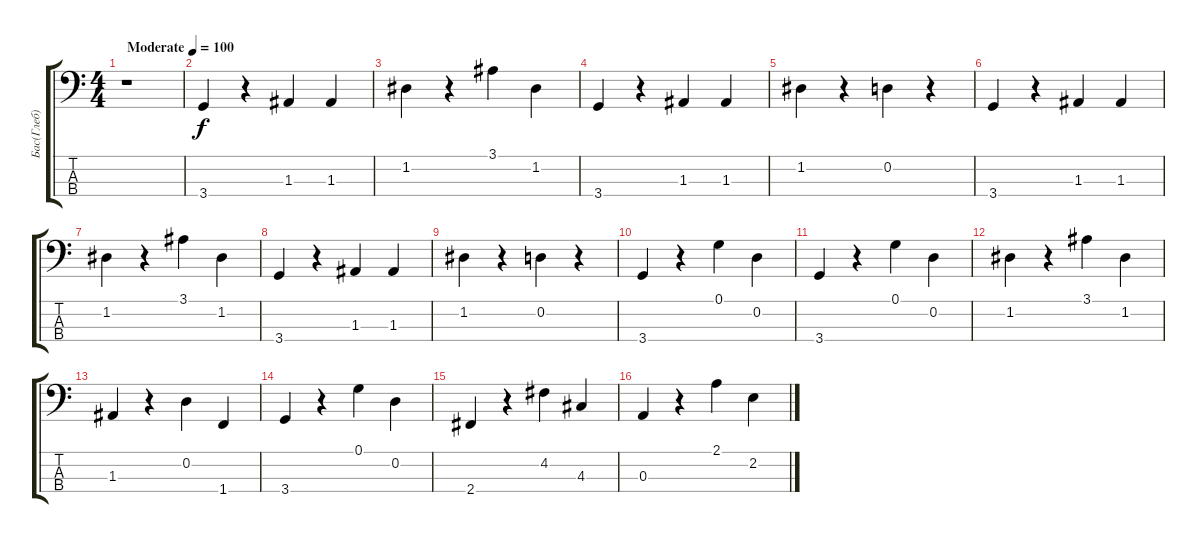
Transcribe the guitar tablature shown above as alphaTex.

\track ("Бас(Глеб)" "Бас(Глеб)") {instrument slapbass1}
\staff {score tabs}
\tuning (G2 D2 A1 E1) {hide}
\ts (4 4)
\tempo (100 "Moderate")
\clef f4
\ks c
r.1{dy f instrument slapbass1} |
3.4.4 r.4 1.3.4 1.3.4 |
1.2.4 r.4 3.1.4 1.2.4 |
3.4.4 r.4 1.3.4 1.3.4 |
1.2.4 r.4 0.2.4 r.4 |
3.4.4 r.4 1.3.4 1.3.4 |
1.2.4 r.4 3.1.4 1.2.4 |
3.4.4 r.4 1.3.4 1.3.4 |
1.2.4 r.4 0.2.4 r.4 |
3.4.4 r.4 0.1.4 0.2.4 |
3.4.4 r.4 0.1.4 0.2.4 |
1.2.4 r.4 3.1.4 1.2.4 |
1.3.4 r.4 0.2.4 1.4.4 |
3.4.4 r.4 0.1.4 0.2.4 |
2.4.4 r.4 4.2.4 4.3.4 |
0.3.4 r.4 2.1.4 2.2.4
